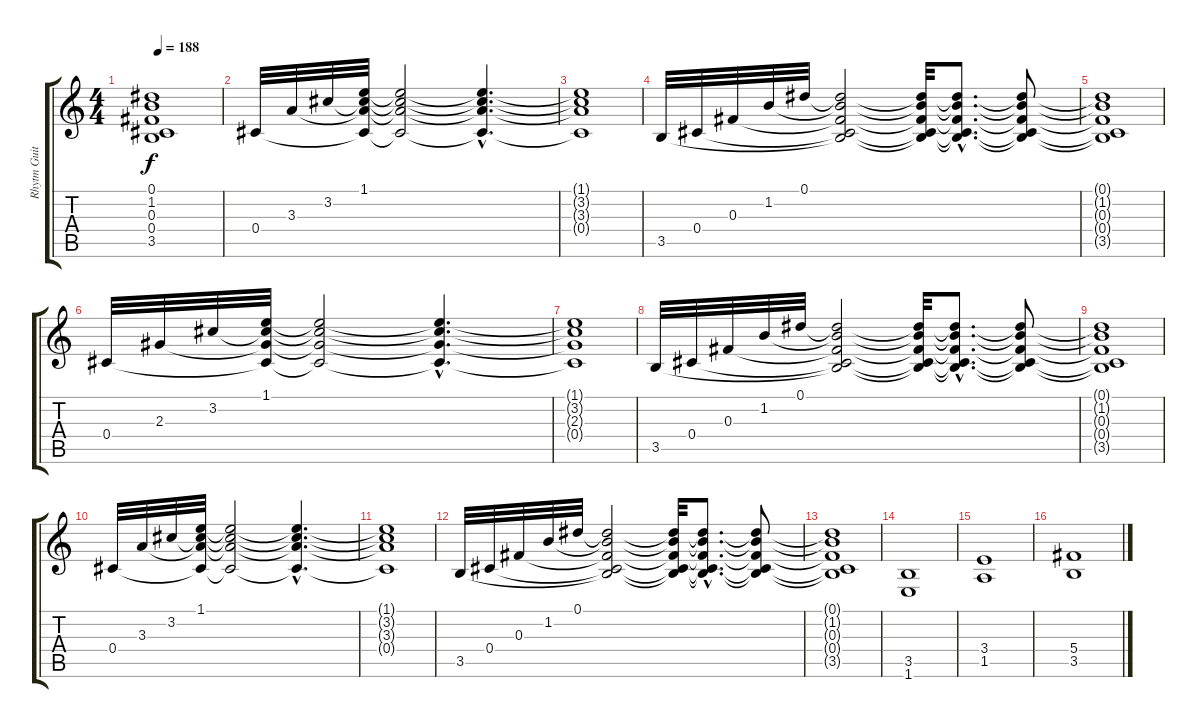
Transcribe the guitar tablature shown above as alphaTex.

\track ("Rhytm Guitar" "Rhytm Guit") {instrument distortionguitar}
\staff {score tabs}
\tuning (Eb4 Bb3 Gb3 Db3 Ab2 Eb2) {hide}
\ts (4 4)
\tempo 188
\clef g2
\ks c
(0.1{t} 1.2{t} 0.3{t} 0.4{t} 3.5{t}).1{dy f} |
0.4.32 3.3.32 3.2.32 (1.1 3.2{t} 3.3{t} 0.4{t}).32 (1.1{t} 3.2{t} 3.3{t} 0.4{t}).2 (1.1{hac t} 3.2{hac t} 3.3{hac t} 0.4{hac t}).4{d} |
(1.1{t} 3.2{t} 3.3{t} 0.4{t}).1 |
3.5.32 0.4.32 0.3.32 1.2.32 0.1.32 (0.1{t} 1.2{t} 0.3{t} 0.4{t} 3.5{t}).2 (0.1{t} 1.2{t} 0.3{t} 0.4{t} 3.5{t}).32 (0.1{hac t} 1.2{hac t} 0.3{hac t} 0.4{hac t} 3.5{hac t}).8{d} (0.1{t} 1.2{t} 0.3{t} 0.4{t} 3.5{t}).8 |
(0.1{t} 1.2{t} 0.3{t} 0.4{t} 3.5{t}).1 |
0.4.32 2.3.32 3.2.32 (1.1 3.2{t} 2.3{t} 0.4{t}).32 (1.1{t} 3.2{t} 2.3{t} 0.4{t}).2 (1.1{hac t} 3.2{hac t} 2.3{hac t} 0.4{hac t}).4{d} |
(1.1{t} 3.2{t} 2.3{t} 0.4{t}).1 |
3.5.32 0.4.32 0.3.32 1.2.32 0.1.32 (0.1{t} 1.2{t} 0.3{t} 0.4{t} 3.5{t}).2 (0.1{t} 1.2{t} 0.3{t} 0.4{t} 3.5{t}).32 (0.1{hac t} 1.2{hac t} 0.3{hac t} 0.4{hac t} 3.5{hac t}).8{d} (0.1{t} 1.2{t} 0.3{t} 0.4{t} 3.5{t}).8 |
(0.1{t} 1.2{t} 0.3{t} 0.4{t} 3.5{t}).1 |
0.4.32 3.3.32 3.2.32 (1.1 3.2{t} 3.3{t} 0.4{t}).32 (1.1{t} 3.2{t} 3.3{t} 0.4{t}).2 (1.1{hac t} 3.2{hac t} 3.3{hac t} 0.4{hac t}).4{d} |
(1.1{t} 3.2{t} 3.3{t} 0.4{t}).1 |
3.5.32 0.4.32 0.3.32 1.2.32 0.1.32 (0.1{t} 1.2{t} 0.3{t} 0.4{t} 3.5{t}).2 (0.1{t} 1.2{t} 0.3{t} 0.4{t} 3.5{t}).32 (0.1{hac t} 1.2{hac t} 0.3{hac t} 0.4{hac t} 3.5{hac t}).8{d} (0.1{t} 1.2{t} 0.3{t} 0.4{t} 3.5{t}).8 |
(0.1{t} 1.2{t} 0.3{t} 0.4{t} 3.5{t}).1 |
(3.5 1.6).1{instrument distortionguitar} |
(3.4 1.5).1 |
(5.4 3.5).1
